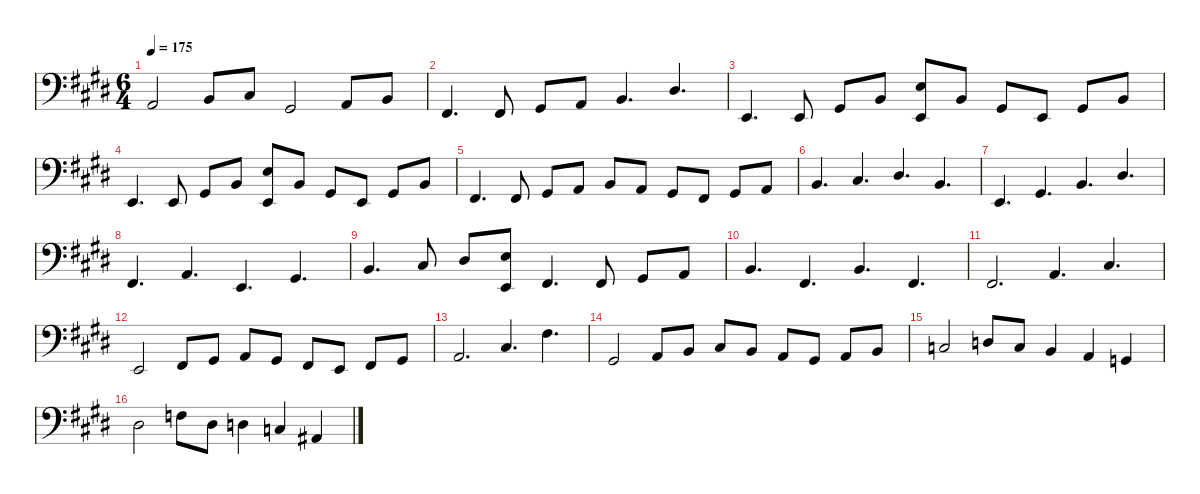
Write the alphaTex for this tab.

\defaultSystemsLayout 4
\hideDynamics
\bracketExtendMode nobrackets
\singleTrackTrackNamePolicy hidden
\multiTrackTrackNamePolicy hidden
\firstSystemTrackNameMode fullname
\firstSystemTrackNameOrientation horizontal
\otherSystemsTrackNameOrientation horizontal
\track ("Strings 2" "vln.") {instrument stringensemble1}
\staff {score}
\tuning (E4 B3 G3 D3 A2 C2)
\ts (6 4)
\tempo 175
\clef f4
\ks e
9.6{acc forcenatural}.2{dy f beam Up} 11.6{acc forcenatural}.8{beam Up} 13.6{acc #}.8{beam Up} 8.6{acc #}.2{beam Up} 9.6{acc forcenatural}.8{beam Up} 11.6{acc forcenatural}.8{beam Up} |
6.6{acc #}.4{d beam Up} 6.6{acc #}.8{beam Up} 8.6{acc #}.8{beam Up} 0.5{acc forcenatural}.8{beam Up} 11.6{acc forcenatural}.4{d beam Up} 6.5{acc #}.4{d beam Up} |
4.6{acc forcenatural}.4{d beam Up} 4.6{acc forcenatural}.8{beam Up} 8.6{acc #}.8{beam Up} 11.6{acc forcenatural}.8{beam Up} (7.5{acc forcenatural} 4.6{acc forcenatural}).8{beam Up} 2.5{acc forcenatural}.8{beam Up} 8.6{acc #}.8{beam Up} 4.6{acc forcenatural}.8{beam Up} 8.6{acc #}.8{beam Up} 11.6{acc forcenatural}.8{beam Up} |
4.6{acc forcenatural}.4{d beam Up} 4.6{acc forcenatural}.8{beam Up} 8.6{acc #}.8{beam Up} 11.6{acc forcenatural}.8{beam Up} (7.5{acc forcenatural} 4.6{acc forcenatural}).8{beam Up} 2.5{acc forcenatural}.8{beam Up} 8.6{acc #}.8{beam Up} 4.6{acc forcenatural}.8{beam Up} 8.6{acc #}.8{beam Up} 11.6{acc forcenatural}.8{beam Up} |
6.6{acc #}.4{d beam Up} 6.6{acc #}.8{beam Up} 8.6{acc #}.8{beam Up} 0.5{acc forcenatural}.8{beam Up} 11.6{acc forcenatural}.8{beam Up} 0.5{acc forcenatural}.8{beam Up} 8.6{acc #}.8{beam Up} 6.6{acc #}.8{beam Up} 8.6{acc #}.8{beam Up} 0.5{acc forcenatural}.8{beam Up} |
11.6{acc forcenatural}.4{d beam Up} 13.6{acc #}.4{d beam Up} 6.5{acc #}.4{d beam Up} 11.6{acc forcenatural}.4{d beam Up} |
4.6{acc forcenatural}.4{d beam Up} 8.6{acc #}.4{d beam Up} 11.6{acc forcenatural}.4{d beam Up} 6.5{acc #}.4{d beam Up} |
6.6{acc #}.4{d beam Up} 9.6{acc forcenatural}.4{d beam Up} 4.6{acc forcenatural}.4{d beam Up} 8.6{acc #}.4{d beam Up} |
11.6{acc forcenatural}.4{d beam Up} 13.6{acc #}.8{beam Up} 6.5{acc #}.8{beam Up} (7.5{acc forcenatural} 4.6{acc forcenatural}).8{beam Up} 6.6{acc #}.4{d beam Up} 6.6{acc #}.8{beam Up} 8.6{acc #}.8{beam Up} 0.5{acc forcenatural}.8{beam Up} |
11.6{acc forcenatural}.4{d beam Up} 6.6{acc #}.4{d beam Up} 2.5{acc forcenatural}.4{d beam Up} 6.6{acc #}.4{d beam Up} |
6.6{acc #}.2{d beam Up} 0.5{acc forcenatural}.4{d beam Up} 4.5{acc #}.4{d beam Up} |
4.6{acc forcenatural}.2{beam Up} 6.6{acc #}.8{beam Up} 8.6{acc #}.8{beam Up} 0.5{acc forcenatural}.8{beam Up} 8.6{acc #}.8{beam Up} 6.6{acc #}.8{beam Up} 4.6{acc forcenatural}.8{beam Up} 6.6{acc #}.8{beam Up} 8.6{acc #}.8{beam Up} |
0.5{acc forcenatural}.2{d beam Up} 4.5{acc #}.4{d beam Up} 4.4{acc #}.4{d beam Down} |
8.6{acc #}.2{beam Up} 0.5{acc forcenatural}.8{beam Up} 2.5{acc forcenatural}.8{beam Up} 4.5{acc #}.8{beam Up} 2.5{acc forcenatural}.8{beam Up} 0.5{acc forcenatural}.8{beam Up} 8.6{acc #}.8{beam Up} 0.5{acc forcenatural}.8{beam Up} 2.5{acc forcenatural}.8{beam Up} |
3.5{acc forcenatural}.2{beam Up} 0.4{acc forcenatural}.8{beam Up} 3.5{acc forcenatural}.8{beam Up} 2.5{acc forcenatural}.4{beam Up} 0.5{acc forcenatural}.4{beam Up} 7.6{acc forcenatural}.4{beam Up} |
6.5{acc #}.2{beam Down} 8.5{acc forcenatural}.8{beam Down} 6.5{acc #}.8{beam Down} 0.4{acc forcenatural}.4{beam Down} 3.5{acc forcenatural}.4{beam Up} 1.5{acc #}.4{beam Up}
